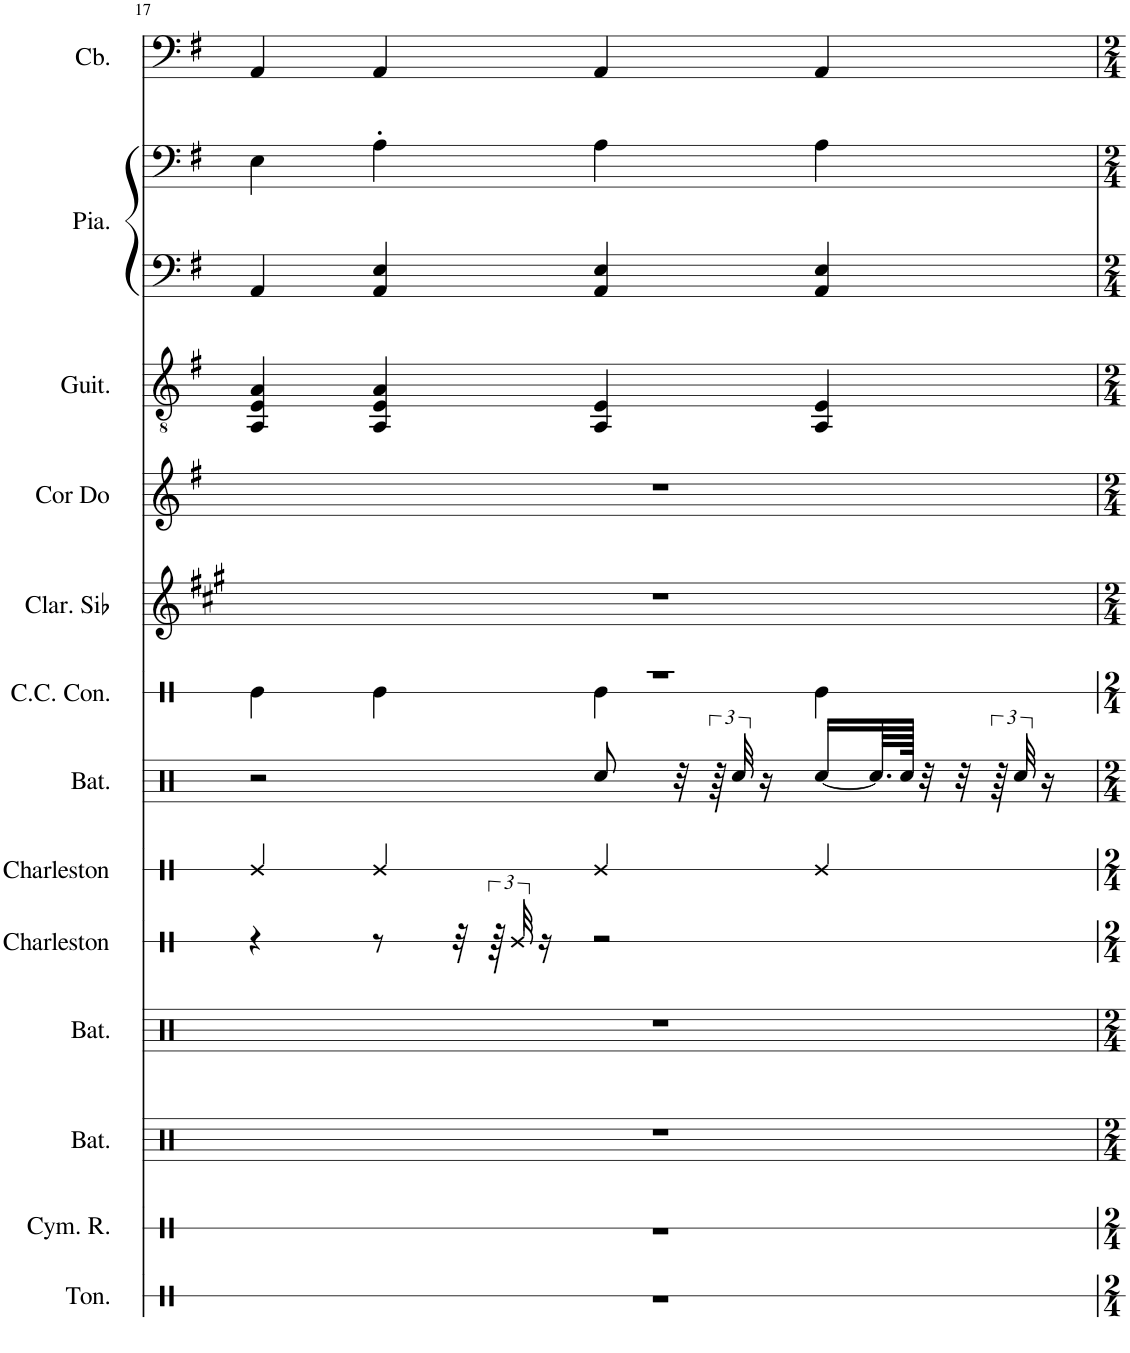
**kern	**kern	**kern	**kern	**kern	**kern	**kern	**kern	**kern	**kern	**kern	**kern	**kern	**kern
*part13	*part12	*part11	*part10	*part9	*part8	*part7	*part6	*part5	*part4	*part3	*part2	*part2	*part1
*staff14	*staff13	*staff12	*staff11	*staff10	*staff9	*staff8	*staff7	*staff6	*staff5	*staff4	*staff3	*staff2	*staff1
*I"Tonnerre	*I"Cymbale ride	*I"Batterie	*I"Batterie	*I"Charleston	*I"Charleston	*I"Batterie	*I"Caisse claire de concert, Drums	*I"Clarinette en Sib	*I"Cor Alto en Do, French Horn	*I"Guitare à 7 cordes, Acoustic Guitar (nylon)	*I"Piano, Acoustic Grand Piano	*	*I"Contrebasse, Acoustic Bass
*I'Ton.	*I'Cym. R.	*I'Bat.	*I'Bat.	*I'Charleston	*I'Charleston	*I'Bat.	*I'C.C. Con.	*I'Clar. Sib	*I'Cor Do	*I'Guit.	*I'Pia.	*	*I'Cb.
!!LO:PB:g=z
*clefX	*clefX	*clefX	*clefX	*clefX	*clefX	*clefX	*clefX	*clefG2	*clefG2	*clefGv2	*clefF4	*clefF4	*clefF4
*	*	*	*	*	*	*	*	*Trd1c2	*Trd4c7	*	*	*	*Trd7c12
*k[]	*k[]	*k[]	*k[]	*k[]	*k[]	*k[]	*k[]	*k[f#c#g#]	*k[f#]	*k[f#]	*k[f#]	*k[f#]	*k[f#]
*M4/4	*M4/4	*M4/4	*M4/4	*M4/4	*M4/4	*M4/4	*M4/4	*M4/4	*M4/4	*M4/4	*M4/4	*M4/4	*M4/4
=17	=17	=17	=17	=17	=17	=17	=17	=17	=17	=17	=17	=17	=17
*	*	*	*	*	*	*	*^	*	*	*	*	*	*
1r	1r	1r	1r	4r	4Re/	2r	1r	4Re\	1r	1r	4AA/ 4E/ 4A/	4AA/	4E\	4AA/
.	.	.	.	8r	4Re/	.	.	4Re\	.	.	4AA/ 4E/ 4A/	4AA/ 4E/	4A'\	4AA/
.	.	.	.	32r	.	.	.	.	.	.	.	.	.	.
.	.	.	.	96r	.	.	.	.	.	.	.	.	.	.
.	.	.	.	48Re/	.	.	.	.	.	.	.	.	.	.
.	.	.	.	16r	.	.	.	.	.	.	.	.	.	.
.	.	.	.	2r	4Re/	8Rcc/	.	4Re\	.	.	4AA/ 4E/	4AA/ 4E/	4A\	4AA/
.	.	.	.	.	.	32r	.	.	.	.	.	.	.	.
.	.	.	.	.	.	96r	.	.	.	.	.	.	.	.
.	.	.	.	.	.	48Rcc/	.	.	.	.	.	.	.	.
.	.	.	.	.	.	16r	.	.	.	.	.	.	.	.
.	.	.	.	.	4Re/	[16Rcc/LL	.	4Re\	.	.	4AA/ 4E/	4AA/ 4E/	4A\	4AA/
.	.	.	.	.	.	64.Rcc/LL]	.	.	.	.	.	.	.	.
.	.	.	.	.	.	128Rcc/JJJJk	.	.	.	.	.	.	.	.
.	.	.	.	.	.	32r	.	.	.	.	.	.	.	.
.	.	.	.	.	.	32r	.	.	.	.	.	.	.	.
.	.	.	.	.	.	96r	.	.	.	.	.	.	.	.
.	.	.	.	.	.	48Rcc/	.	.	.	.	.	.	.	.
.	.	.	.	.	.	16r	.	.	.	.	.	.	.	.
*	*	*	*	*	*	*	*v	*v	*	*	*	*	*	*
=	=	=	=	=	=	=	=	=	=	=	=	=	=
*-	*-	*-	*-	*-	*-	*-	*-	*-	*-	*-	*-	*-	*-
